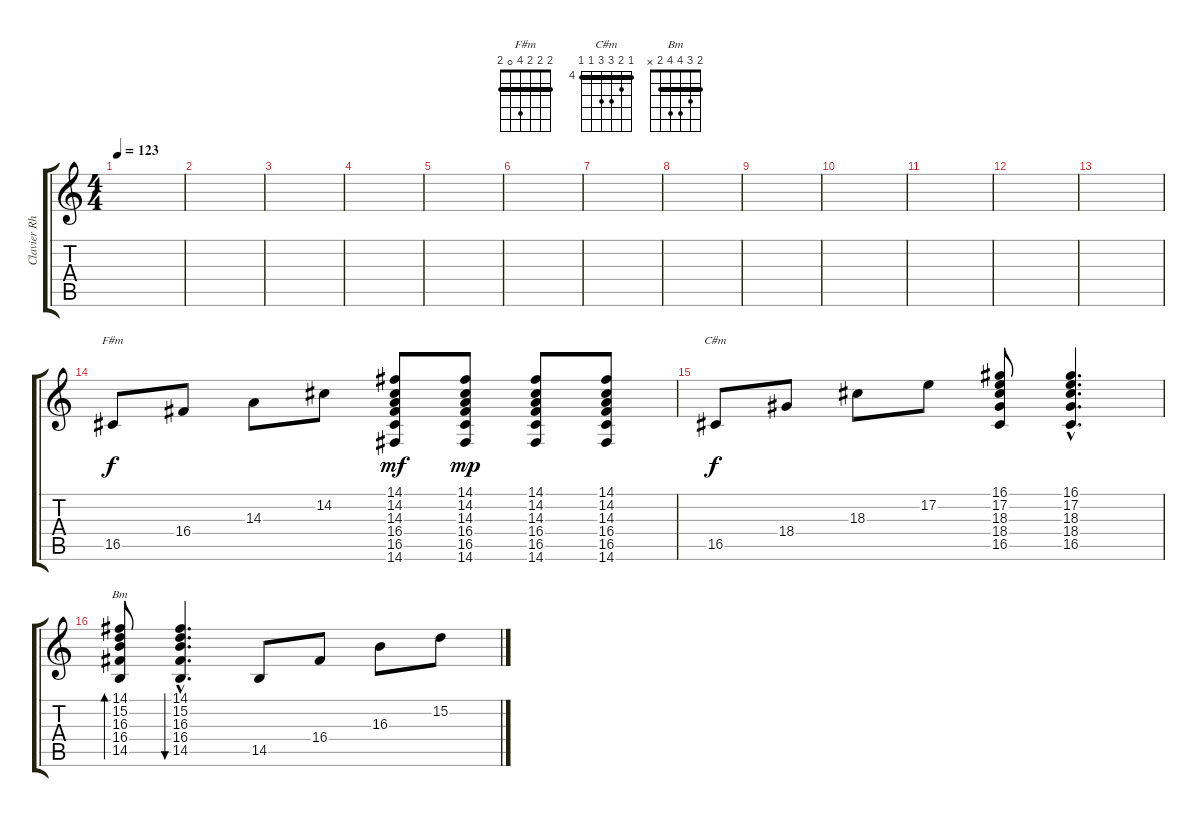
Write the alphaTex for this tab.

\track ("Clavier Rhodes" "Clavier Rh") {instrument electricpiano1}
\staff {score tabs}
\tuning (E4 B3 G3 D3 A2 E2) {hide}
\chord ("F#m" 2 2 2 4 0 2) {barre 2}
\chord ("C#m" 4 5 6 6 4 4) {firstfret 4 barre 4}
\chord ("Bm" 2 3 4 4 2 x) {barre 2}
\ts (4 4)
\tempo 123
\clef g2
\ks c
|
|
|
|
|
|
|
|
|
|
|
|
|
16.5.8{ch "F#m" dy f} 16.4.8 14.3.8 14.2.8 (14.1 14.2 14.3 16.4 16.5 14.6).8{dy mf} (14.1 14.2 14.3 16.4 16.5 14.6).8{dy mp} (14.1 14.2 14.3 16.4 16.5 14.6).8 (14.1 14.2 14.3 16.4 16.5 14.6).8 |
16.5.8{ch "C#m" dy f} 18.4.8 18.3.8 17.2.8 (16.1 17.2 18.3 18.4 16.5).8 (16.1{hac} 17.2{hac} 18.3{hac} 18.4{hac} 16.5{hac}).4{d} |
(14.1 15.2 16.3 16.4 14.5).8{bd 60 ch "Bm"} (14.1{hac} 15.2{hac} 16.3{hac} 16.4{hac} 14.5{hac}).4{d bu 60} 14.5.8 16.4.8 16.3.8 15.2.8
